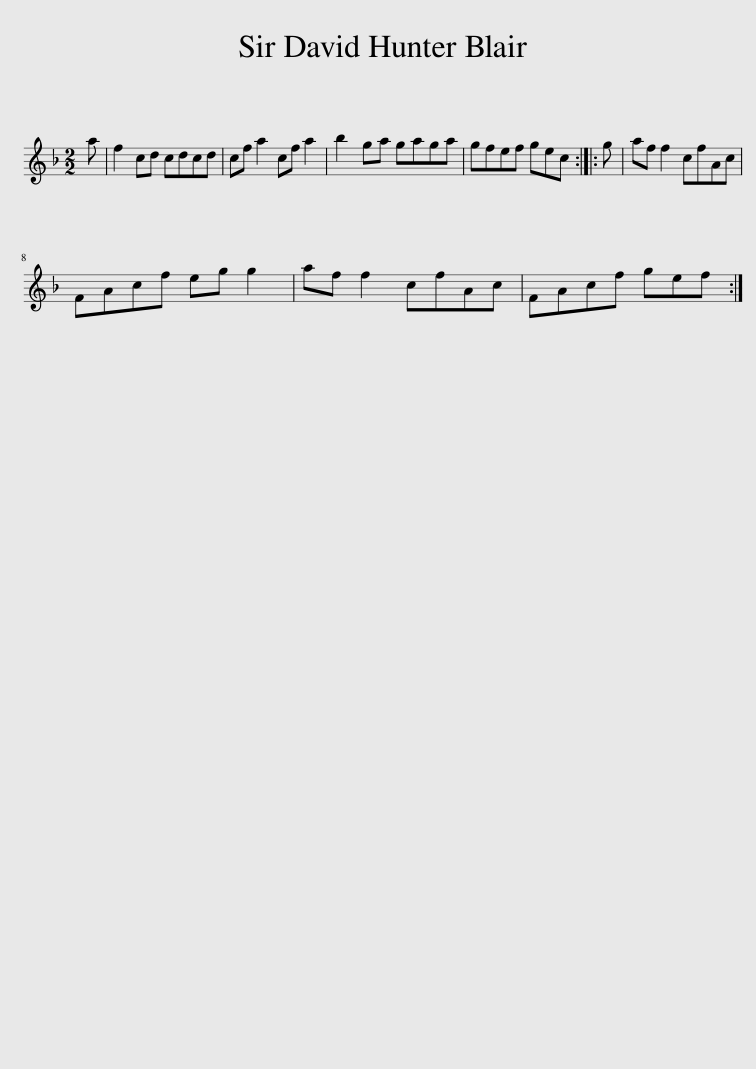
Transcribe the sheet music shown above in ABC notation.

X:1
L:1/8
M:2/2
I:linebreak $
K:F
V:1 treble
V:1
 a | f2 cd cdcd | cf a2 cf a2 | b2 ga gaga | gfef gec :: %5
 g | af f2 cfAc |$ FAcf eg g2 | af f2 cfAc | FAcf gef :| %10
